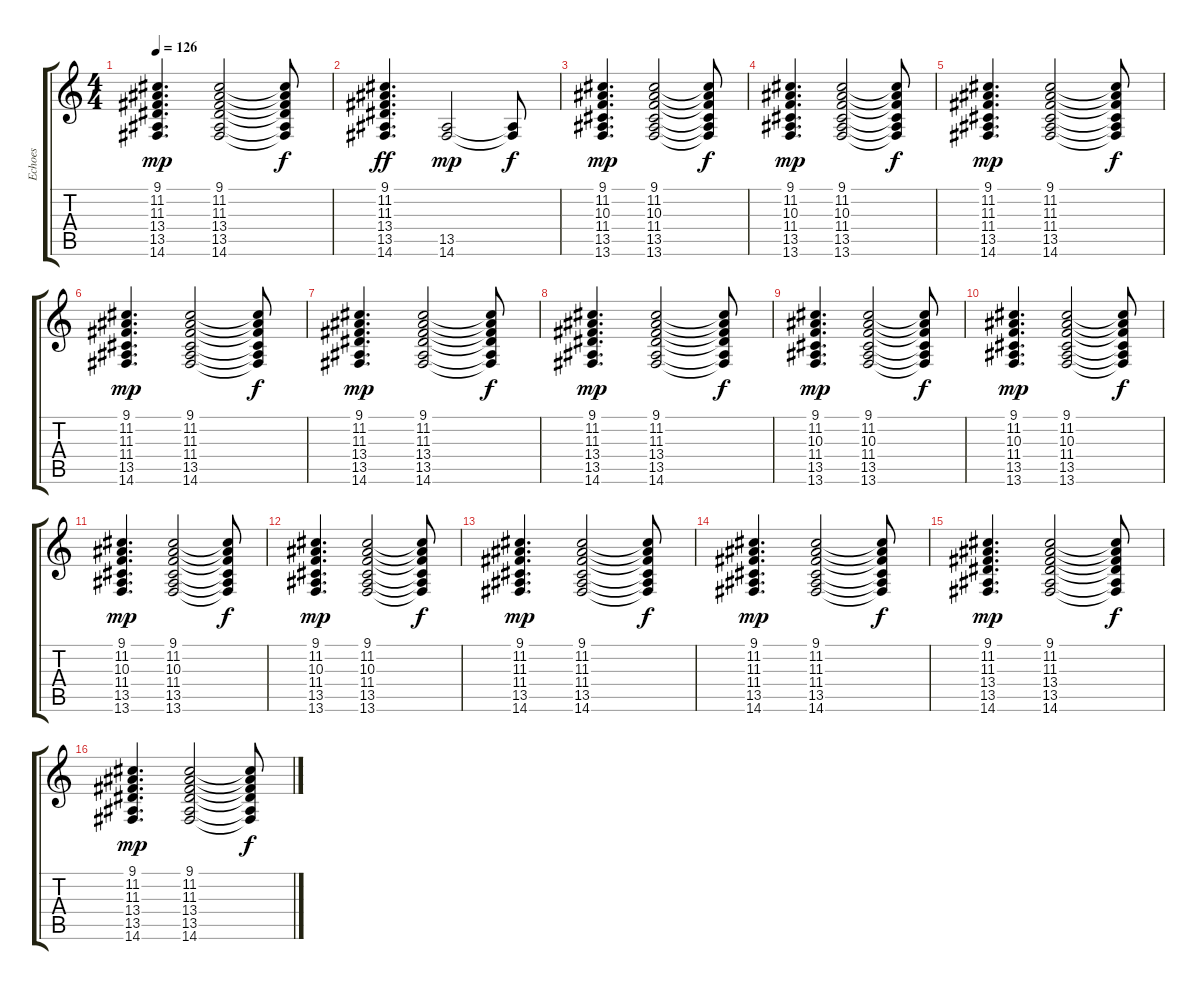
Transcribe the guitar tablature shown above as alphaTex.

\track ("Echoes" "Echoes") {instrument fx7echoes}
\staff {score tabs}
\tuning (E4 B3 G3 D3 A2 E2) {hide}
\ts (4 4)
\tempo 126
\clef g2
\ks c
(9.1 11.2 11.3 13.4 13.5 14.6).4{d dy mp} (9.1 11.2 11.3 13.4 13.5 14.6).2 (9.1{t} 11.2{t} 11.3{t} 13.4{t} 13.5{t} 14.6{t}).8{dy f} |
(9.1 11.2 11.3 13.4 13.5 14.6).4{d dy ff} (13.5 14.6).2{dy mp} (13.5{t} 14.6{t}).8{dy f} |
(9.1 11.2 10.3 11.4 13.5 13.6).4{d dy mp} (9.1 11.2 10.3 11.4 13.5 13.6).2 (9.1{t} 11.2{t} 10.3{t} 11.4{t} 13.5{t} 13.6{t}).8{dy f} |
(9.1 11.2 10.3 11.4 13.5 13.6).4{d dy mp} (9.1 11.2 10.3 11.4 13.5 13.6).2 (9.1{t} 11.2{t} 10.3{t} 11.4{t} 13.5{t} 13.6{t}).8{dy f} |
(9.1 11.2 11.3 11.4 13.5 14.6).4{d dy mp} (9.1 11.2 11.3 11.4 13.5 14.6).2 (9.1{t} 11.2{t} 11.3{t} 11.4{t} 13.5{t} 14.6{t}).8{dy f} |
(9.1 11.2 11.3 11.4 13.5 14.6).4{d dy mp} (9.1 11.2 11.3 11.4 13.5 14.6).2 (9.1{t} 11.2{t} 11.3{t} 11.4{t} 13.5{t} 14.6{t}).8{dy f} |
(9.1 11.2 11.3 13.4 13.5 14.6).4{d dy mp} (9.1 11.2 11.3 13.4 13.5 14.6).2 (9.1{t} 11.2{t} 11.3{t} 13.4{t} 13.5{t} 14.6{t}).8{dy f} |
(9.1 11.2 11.3 13.4 13.5 14.6).4{d dy mp} (9.1 11.2 11.3 13.4 13.5 14.6).2 (9.1{t} 11.2{t} 11.3{t} 13.4{t} 13.5{t} 14.6{t}).8{dy f} |
(9.1 11.2 10.3 11.4 13.5 13.6).4{d dy mp} (9.1 11.2 10.3 11.4 13.5 13.6).2 (9.1{t} 11.2{t} 10.3{t} 11.4{t} 13.5{t} 13.6{t}).8{dy f} |
(9.1 11.2 10.3 11.4 13.5 13.6).4{d dy mp} (9.1 11.2 10.3 11.4 13.5 13.6).2 (9.1{t} 11.2{t} 10.3{t} 11.4{t} 13.5{t} 13.6{t}).8{dy f} |
(9.1 11.2 10.3 11.4 13.5 13.6).4{d dy mp} (9.1 11.2 10.3 11.4 13.5 13.6).2 (9.1{t} 11.2{t} 10.3{t} 11.4{t} 13.5{t} 13.6{t}).8{dy f} |
(9.1 11.2 10.3 11.4 13.5 13.6).4{d dy mp} (9.1 11.2 10.3 11.4 13.5 13.6).2 (9.1{t} 11.2{t} 10.3{t} 11.4{t} 13.5{t} 13.6{t}).8{dy f} |
(9.1 11.2 11.3 11.4 13.5 14.6).4{d dy mp} (9.1 11.2 11.3 11.4 13.5 14.6).2 (9.1{t} 11.2{t} 11.3{t} 11.4{t} 13.5{t} 14.6{t}).8{dy f} |
(9.1 11.2 11.3 11.4 13.5 14.6).4{d dy mp} (9.1 11.2 11.3 11.4 13.5 14.6).2 (9.1{t} 11.2{t} 11.3{t} 11.4{t} 13.5{t} 14.6{t}).8{dy f} |
(9.1 11.2 11.3 13.4 13.5 14.6).4{d dy mp} (9.1 11.2 11.3 13.4 13.5 14.6).2 (9.1{t} 11.2{t} 11.3{t} 13.4{t} 13.5{t} 14.6{t}).8{dy f} |
(9.1 11.2 11.3 13.4 13.5 14.6).4{d dy mp} (9.1 11.2 11.3 13.4 13.5 14.6).2 (9.1{t} 11.2{t} 11.3{t} 13.4{t} 13.5{t} 14.6{t}).8{dy f}
